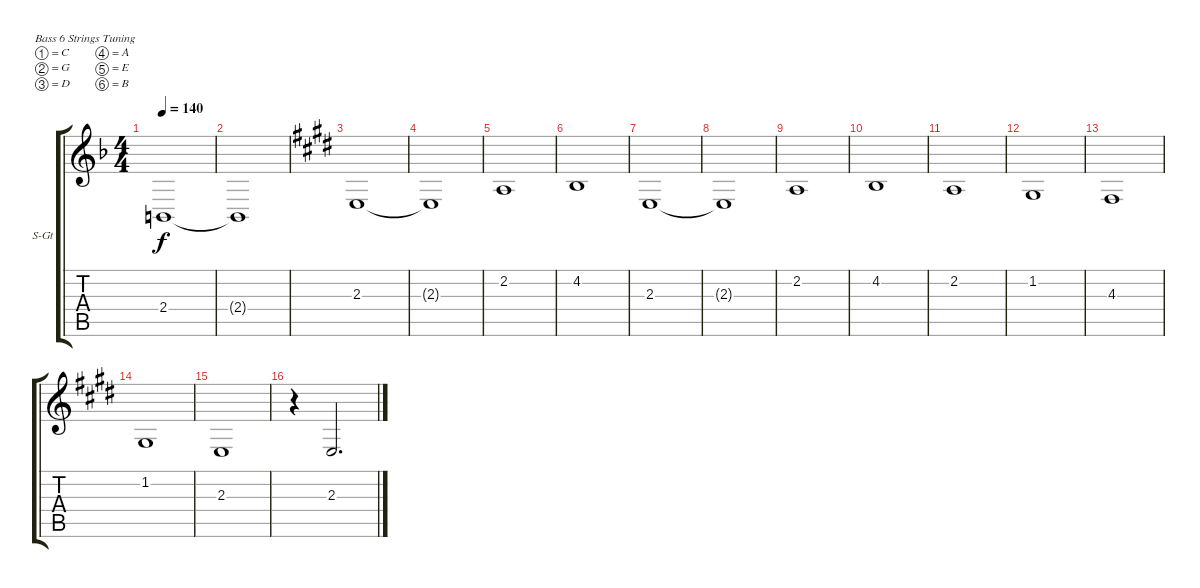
\bracketExtendMode groupsimilarinstruments
\firstSystemTrackNameOrientation horizontal
\otherSystemsTrackNameOrientation horizontal
\track ("Brass" "S-Gt") {instrument synthbrass1}
\staff {score tabs}
\tuning (C3 G2 D2 A1 E1 B0)
\displaytranspose 12
\ts (4 4)
\tempo 140
\clef g2
\ks f
2.4{t}.1{dy f} |
2.4{t}.1 |
\ks e
2.3.1 |
2.3{t}.1 |
2.2.1 |
4.2.1 |
2.3.1 |
2.3{t}.1 |
2.2.1 |
4.2.1 |
2.2.1 |
1.2.1 |
4.3.1 |
1.2.1 |
2.3.1 |
r.4 2.3.2{d}
